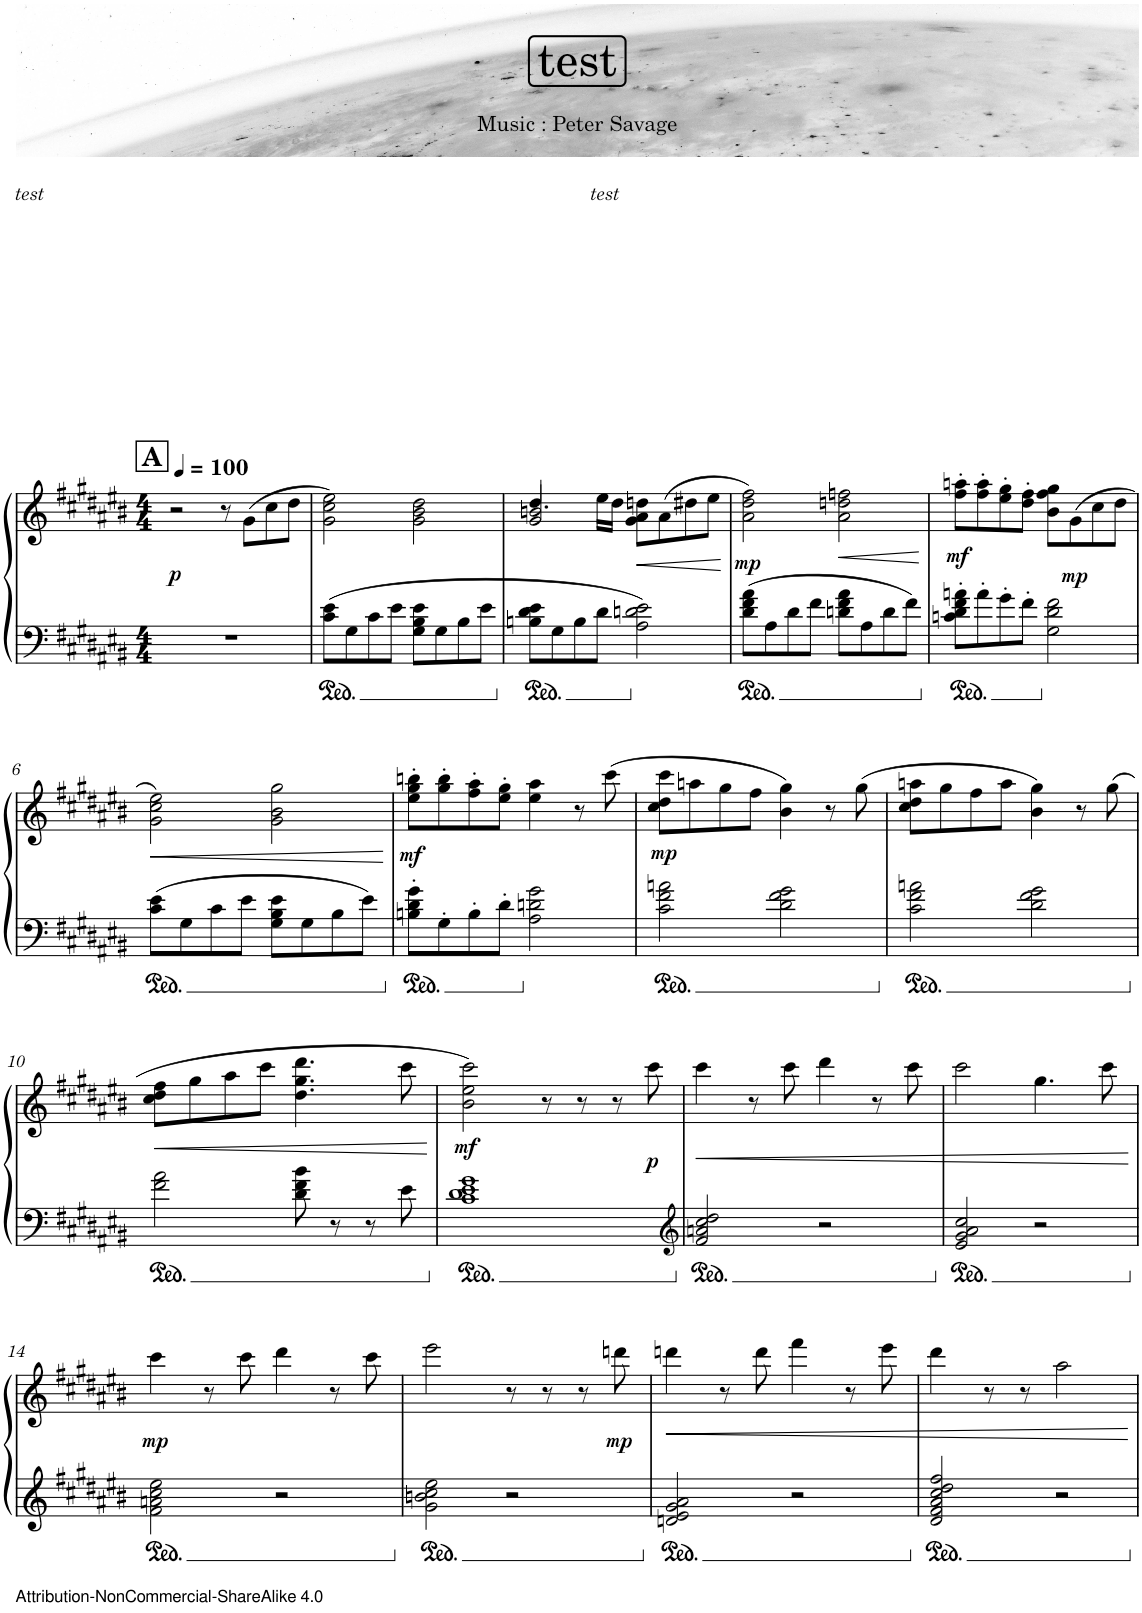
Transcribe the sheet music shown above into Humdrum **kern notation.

**kern	**kern	**dynam
*part1	*part1	*part1
*staff2	*staff1	*staff1/2
*I"Piano	*	*
*I'Pno.	*	*
*clefF4	*clefG2	*
*k[f#c#g#d#a#e#b#]	*k[f#c#g#d#a#e#b#]	*
*M4/4	*M4/4	*
*MM100	*MM100	*
!!LO:REH:place=s1:a:B:cj:fs=14:t=A
=1	=1	=1
!	!	!LO:DY:b
1r	2r	p
.	8r	.
.	(8g#\L	.
.	8cc#\	.
.	8dd#\J	.
=2	=2	=2
8c#\ 8e#\L	2g#\ 2cc#\ 2ee#\)	.
8G#\	.	.
8c#\	.	.
8e#\J	.	.
8G#\ 8B#\ 8e#\L	2g#\ 2b#\ 2dd#\	.
8G#\	.	.
8B#\	.	.
8e#\J	.	.
=3	=3	=3
*	*^	*
8Bn\ 8d#\ 8e#\L	2g#/ 2bn/	4.dd#/	.
8G#\	.	.	.
8B\	.	.	.
8d#\J	.	16ee#\LL	.
.	.	16dd#\JJ	.
!	!	!	!LO:HP:b
2A#\ 2dn\ 2e#\	8g#\ 8a#\ 8ddn\L	2ryy	<
.	(8a#\	.	.
.	8dd#X\	.	.
.	8ee#\J	.	.
*	*v	*v	*
.	.	[
=4	=4	=4
!	!	!LO:DY:b
8d#\ 8f#\ 8a#\L	2a#\ 2dd#\ 2ff#\)	mp
8A#\	.	.
8d#\	.	.
8f#\J	.	.
!	!	!LO:HP:b
8dn\ 8f#\ 8a#\L	2a#\ 2ddn\ 2ffn\	<
8A#\	.	.
8d\	.	.
8f#\J	.	.
.	.	[
=5	=5	=5
!	!	!LO:DY:b
8cn\' 8d#\' 8f#\' 8an\'L	8ff#\' 8aan\'L	mf
8a'\	8ff#\' 8aa\'	.
8g#'\	8ee#\' 8gg#\'	.
8f#'\J	8dd#\' 8ff#\'J	.
2G#\ 2d#\ 2f#\	8b#\ 8ff#\ 8gg#\L	.
!	!	!LO:DY:b
.	(8g#\	mp
.	8cc#\	.
.	8dd#\J	.
!!LO:LB:g=z
=6	=6	=6
!	!	!LO:HP:b
8c#\ 8e#\L	2g#\ 2cc#\ 2ee#\)	<
8G#\	.	.
8c#\	.	.
8e#\J	.	.
8G#\ 8B#\ 8e#\L	2g#\ 2b#\ 2gg#\	.
8G#\	.	.
8B#\	.	.
8e#\J	.	.
.	.	[
=7	=7	=7
!	!	!LO:DY:b
8Bn\' 8d#\' 8g#\'L	8ee#\' 8gg#\' 8bbn\'L	mf
8G#'\	8gg#\' 8bb\'	.
8B'\	8ff#\' 8aa#\'	.
8d#'\J	8ee#\' 8gg#\'J	.
2A#\ 2dn\ 2g#\	4ee#\ 4aa#\	.
.	8r	.
.	(8ccc#\	.
=8	=8	=8
!	!	!LO:DY:b
2c#\ 2f#\ 2an\	8cc#\ 8dd#\ 8ccc#\L	mp
.	8aan\	.
.	8gg#\	.
.	8ff#\J	.
2d#\ 2f#\ 2g#\	4b#\ 4gg#\)	.
.	8r	.
.	(8gg#\	.
=9	=9	=9
2c#\ 2f#\ 2an\	8cc#\ 8dd#\ 8aan\L	.
.	8gg#\	.
.	8ff#\	.
.	8aa\J	.
2d#\ 2f#\ 2g#\	4b#\ 4gg#\)	.
.	8r	.
.	(8gg#\	.
!!LO:LB:g=z
=10	=10	=10
!	!	!LO:HP:b
2f#\ 2a#\	8cc#\ 8dd#\ 8ff#\L	<
.	8gg#\	.
.	8aa#\	.
.	8ccc#\J	.
8d#\ 8f#\ 8b#\	4.dd#\ 4.gg#\ 4.ddd#\	.
8r	.	.
8r	.	.
8e#\	8ccc#\	.
.	.	[
=11	=11	=11
!	!	!LO:DY:b
1c# 1d# 1e# 1g#	2b#\ 2ee#\ 2ccc#\)	mf
.	8r	.
.	8r	.
.	8r	.
!	!	!LO:DY:b
.	8ccc#\	p
=12	=12	=12
*clefG2	*	*
!	!	!LO:HP:b
2f#/ 2an/ 2cc#/ 2dd#/	4ccc#\	<
.	8r	.
.	8ccc#\	.
2r	4ddd#\	.
.	8r	.
.	8ccc#\	.
=13	=13	=13
2e#/ 2g#/ 2a#/ 2cc#/	2ccc#\	.
2r	4.gg#\	.
.	8ccc#\	.
.	.	[
!!LO:LB:g=z
=14	=14	=14
!	!	!LO:DY:b
2f#\ 2an\ 2cc#\ 2ee#\	4ccc#\	mp
.	8r	.
.	8ccc#\	.
2r	4ddd#\	.
.	8r	.
.	8ccc#\	.
=15	=15	=15
2g#\ 2bn\ 2cc#\ 2ee#\	2eee#\	.
2r	8r	.
.	8r	.
.	8r	.
!	!	!LO:DY:b
.	8dddn\	mp
=16	=16	=16
!	!	!LO:HP:b
2dn/ 2e#/ 2g#/ 2a#/	4dddn\	<
.	8r	.
.	8ddd\	.
2r	4fff#\	.
.	8r	.
.	8eee#\	.
=17	=17	=17
2d#/ 2f#/ 2a#/ 2cc#/ 2dd#/ 2ff#/	4ddd#\	.
.	8r	.
.	8r	.
2r	2aa#\	.
.	.	[
=	=	=
*-	*-	*-
